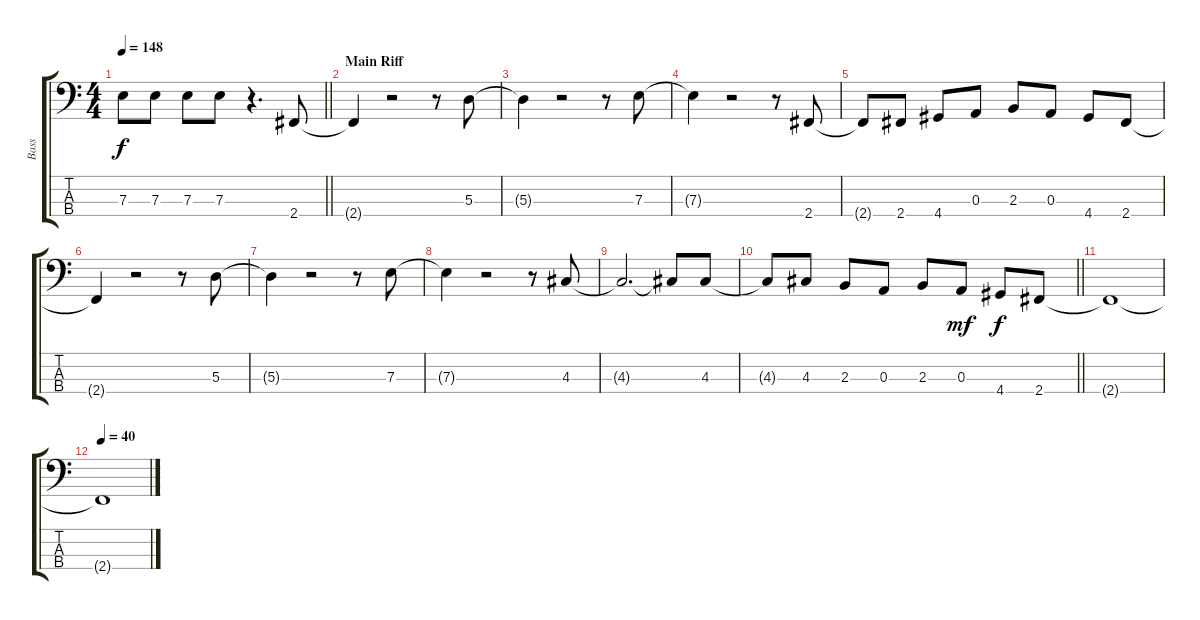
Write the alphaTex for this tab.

\track ("Bass" "Bass") {instrument electricbasspick}
\staff {score tabs}
\tuning (G2 D2 A1 E1) {hide}
\ts (4 4)
\tempo 148
\clef f4
\barLineRight lightlight
\ks c
7.3.8{dy f} 7.3.8 7.3.8 7.3.8 r.4{d} 2.4.8 |
\section ("" "Main Riff")
2.4{t}.4 r.2 r.8 5.3.8 |
5.3{t}.4 r.2 r.8 7.3.8 |
7.3{t}.4 r.2 r.8 2.4.8 |
2.4{t}.8 2.4.8 4.4.8 0.3.8 2.3.8 0.3.8 4.4.8 2.4.8 |
2.4{t}.4 r.2 r.8 5.3.8 |
5.3{t}.4 r.2 r.8 7.3.8 |
7.3{t}.4 r.2 r.8 4.3.8 |
4.3{t}.2{d} 4.3{t}.8 4.3.8 |
\barLineRight lightlight
4.3{t}.8 4.3.8 2.3.8 0.3.8 2.3.8 0.3.8{dy mf} 4.4.8{dy f} 2.4.8 |
2.4{t}.1 |
\tempo 40
2.4{t}.1
